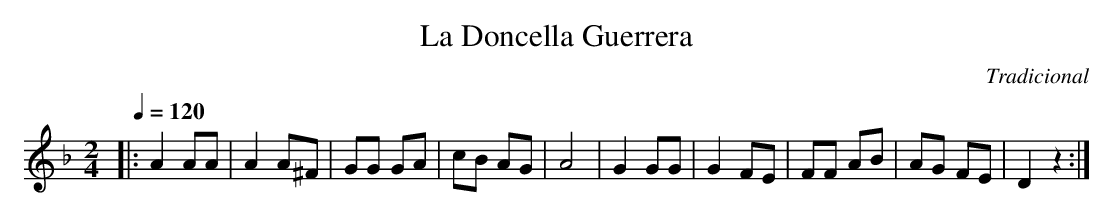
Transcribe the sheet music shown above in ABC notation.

X:1
T:La Doncella Guerrera
C:Tradicional
M:2/4
L:1/8
Q:1/4=120
K:F
|: A2 AA|A2 A^F|GG GA|cB AG|A4|G2 GG|G2 FE|FF AB|AG FE|D2 z2 :|
